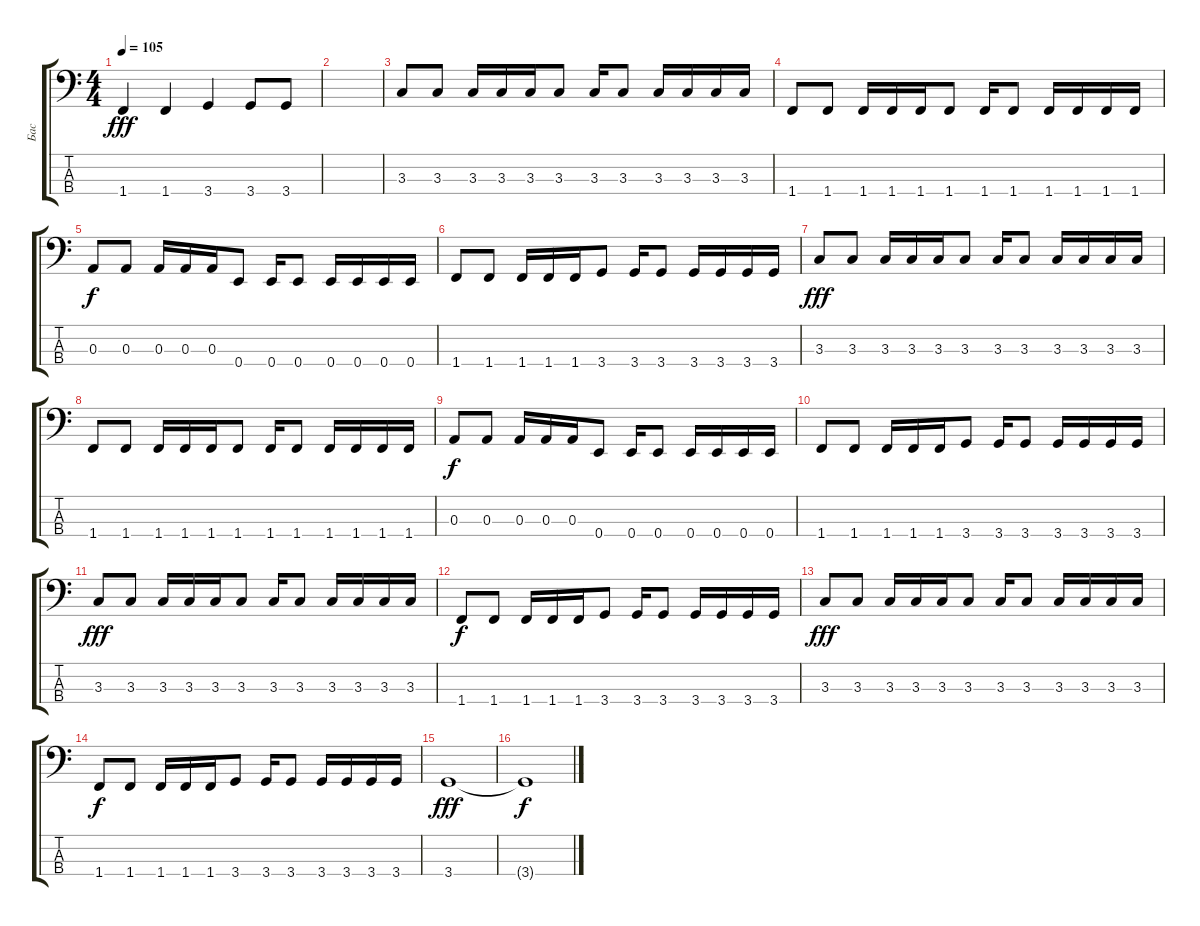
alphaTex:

\track ("Бас" "Бас") {instrument electricbassfinger}
\staff {score tabs}
\tuning (G2 D2 A1 E1) {hide}
\ts (4 4)
\tempo 105
\clef f4
\ks c
1.4.4{dy fff} 1.4.4 3.4.4 3.4.8 3.4.8 |
|
3.3.8 3.3.8 3.3.16 3.3.16 3.3.16 3.3.8 3.3.16 3.3.8 3.3.16 3.3.16 3.3.16 3.3.16 |
1.4.8 1.4.8 1.4.16 1.4.16 1.4.16 1.4.8 1.4.16 1.4.8 1.4.16 1.4.16 1.4.16 1.4.16 |
0.3.8{dy f} 0.3.8 0.3.16 0.3.16 0.3.16 0.4.8 0.4.16 0.4.8 0.4.16 0.4.16 0.4.16 0.4.16 |
1.4.8 1.4.8 1.4.16 1.4.16 1.4.16 3.4.8 3.4.16 3.4.8 3.4.16 3.4.16 3.4.16 3.4.16 |
3.3.8{dy fff} 3.3.8 3.3.16 3.3.16 3.3.16 3.3.8 3.3.16 3.3.8 3.3.16 3.3.16 3.3.16 3.3.16 |
1.4.8 1.4.8 1.4.16 1.4.16 1.4.16 1.4.8 1.4.16 1.4.8 1.4.16 1.4.16 1.4.16 1.4.16 |
0.3.8{dy f} 0.3.8 0.3.16 0.3.16 0.3.16 0.4.8 0.4.16 0.4.8 0.4.16 0.4.16 0.4.16 0.4.16 |
1.4.8 1.4.8 1.4.16 1.4.16 1.4.16 3.4.8 3.4.16 3.4.8 3.4.16 3.4.16 3.4.16 3.4.16 |
3.3.8{dy fff} 3.3.8 3.3.16 3.3.16 3.3.16 3.3.8 3.3.16 3.3.8 3.3.16 3.3.16 3.3.16 3.3.16 |
1.4.8{dy f} 1.4.8 1.4.16 1.4.16 1.4.16 3.4.8 3.4.16 3.4.8 3.4.16 3.4.16 3.4.16 3.4.16 |
3.3.8{dy fff} 3.3.8 3.3.16 3.3.16 3.3.16 3.3.8 3.3.16 3.3.8 3.3.16 3.3.16 3.3.16 3.3.16 |
1.4.8{dy f} 1.4.8 1.4.16 1.4.16 1.4.16 3.4.8 3.4.16 3.4.8 3.4.16 3.4.16 3.4.16 3.4.16 |
3.4.1{dy fff} |
3.4{t}.1{dy f}
